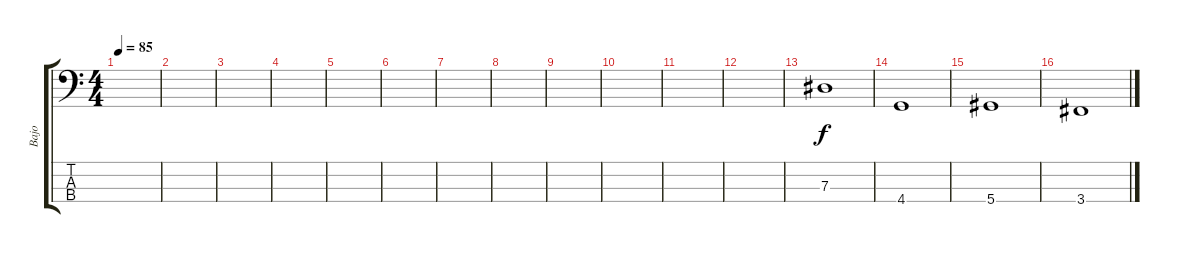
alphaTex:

\track ("Bajo" "Bajo") {instrument electricbassfinger}
\staff {score tabs}
\tuning (Gb2 Db2 Ab1 Eb1) {hide}
\ts (4 4)
\tempo 85
\clef f4
\ks c
|
|
|
|
|
|
|
|
|
|
|
|
7.3.1 |
4.4.1 |
5.4.1 |
3.4.1
